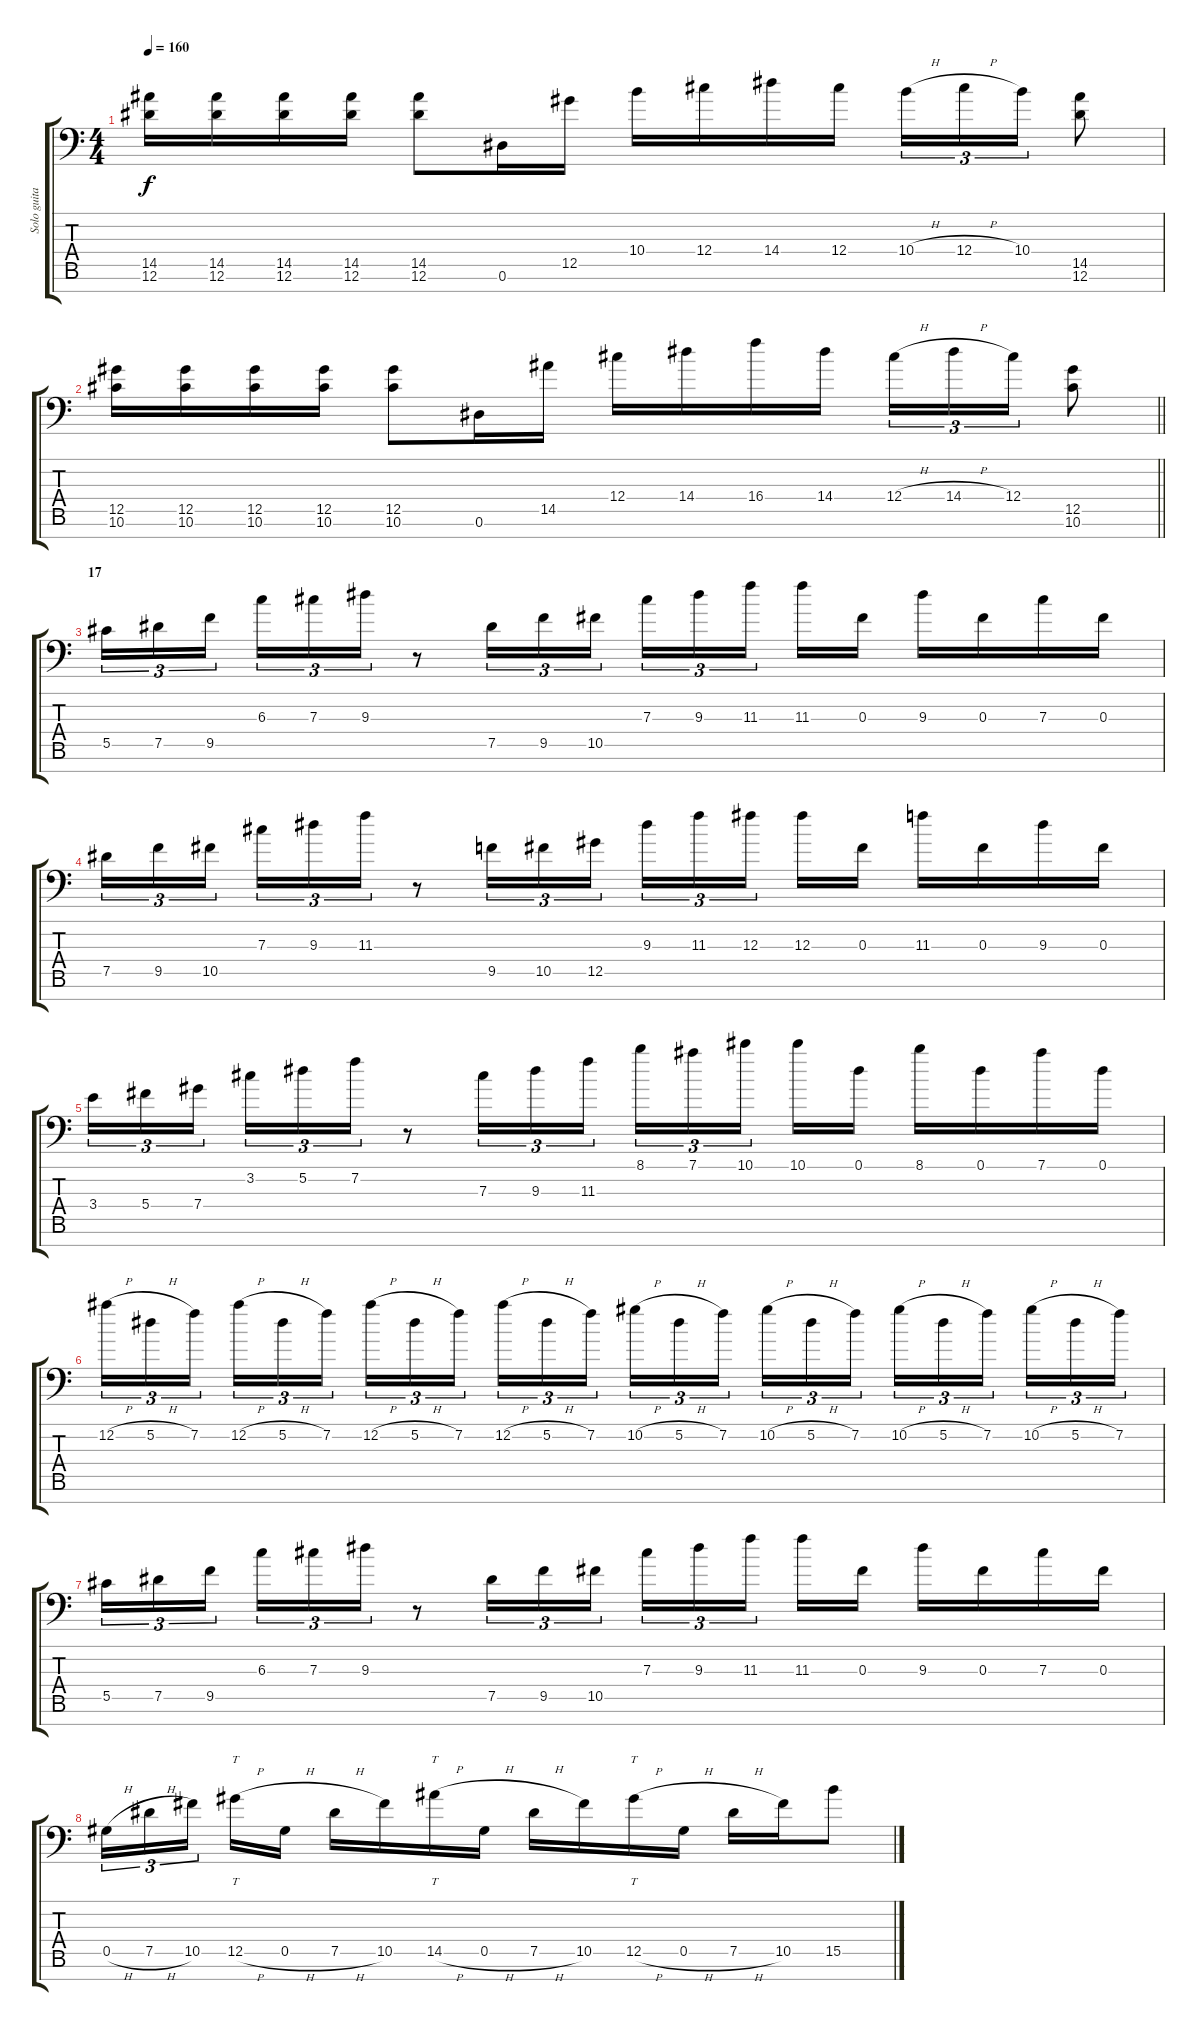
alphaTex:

\track ("Solo guitar" "Solo guita") {instrument distortionguitar}
\staff {score tabs}
\tuning (Eb4 Bb3 Gb3 Db3 Ab2 Eb2 Ab1) {hide}
\ts (4 4)
\tempo 160
\clef f4
\ks c
(14.5 12.6).16{dy f} (14.5 12.6).16 (14.5 12.6).16 (14.5 12.6).16 (14.5 12.6).8 0.6.16 12.5.16 10.4.16 12.4.16 14.4.16 12.4.16 10.4{h}.16{tu (3 2)} 12.4{h}.16{tu (3 2)} 10.4.16{tu (3 2)} (14.5 12.6).8 |
\barLineRight lightlight
(12.5 10.6).16 (12.5 10.6).16 (12.5 10.6).16 (12.5 10.6).16 (12.5 10.6).8 0.6.16 14.5.16 12.4.16 14.4.16 16.4.16 14.4.16 12.4{h}.16{tu (3 2)} 14.4{h}.16{tu (3 2)} 12.4.16{tu (3 2)} (12.5 10.6).8 |
\section ("" "17")
5.5.16{tu (3 2)} 7.5.16{tu (3 2)} 9.5.16{tu (3 2) beam splitsecondary} 6.3.16{tu (3 2)} 7.3.16{tu (3 2)} 9.3.16{tu (3 2)} r.8 7.5.16{tu (3 2)} 9.5.16{tu (3 2)} 10.5.16{tu (3 2)} 7.3.16{tu (3 2)} 9.3.16{tu (3 2)} 11.3.16{tu (3 2) beam splitsecondary} 11.3.16 0.3.16 9.3.16 0.3.16 7.3.16 0.3.16 |
7.5.16{tu (3 2)} 9.5.16{tu (3 2)} 10.5.16{tu (3 2) beam splitsecondary} 7.3.16{tu (3 2)} 9.3.16{tu (3 2)} 11.3.16{tu (3 2)} r.8 9.5.16{tu (3 2)} 10.5.16{tu (3 2)} 12.5.16{tu (3 2)} 9.3.16{tu (3 2)} 11.3.16{tu (3 2)} 12.3.16{tu (3 2) beam splitsecondary} 12.3.16 0.3.16 11.3.16 0.3.16 9.3.16 0.3.16 |
3.4.16{tu (3 2)} 5.4.16{tu (3 2)} 7.4.16{tu (3 2) beam splitsecondary} 3.2.16{tu (3 2)} 5.2.16{tu (3 2)} 7.2.16{tu (3 2)} r.8 7.3.16{tu (3 2)} 9.3.16{tu (3 2)} 11.3.16{tu (3 2)} 8.1.16{tu (3 2)} 7.1.16{tu (3 2)} 10.1.16{tu (3 2) beam splitsecondary} 10.1.16 0.1.16 8.1.16 0.1.16 7.1.16 0.1.16 |
12.2{h}.16{tu (3 2)} 5.2{h}.16{tu (3 2)} 7.2.16{tu (3 2) beam splitsecondary} 12.2{h}.16{tu (3 2)} 5.2{h}.16{tu (3 2)} 7.2.16{tu (3 2)} 12.2{h}.16{tu (3 2)} 5.2{h}.16{tu (3 2)} 7.2.16{tu (3 2) beam splitsecondary} 12.2{h}.16{tu (3 2)} 5.2{h}.16{tu (3 2)} 7.2.16{tu (3 2)} 10.2{h}.16{tu (3 2)} 5.2{h}.16{tu (3 2)} 7.2.16{tu (3 2) beam splitsecondary} 10.2{h}.16{tu (3 2)} 5.2{h}.16{tu (3 2)} 7.2.16{tu (3 2)} 10.2{h}.16{tu (3 2)} 5.2{h}.16{tu (3 2)} 7.2.16{tu (3 2) beam splitsecondary} 10.2{h}.16{tu (3 2)} 5.2{h}.16{tu (3 2)} 7.2.16{tu (3 2)} |
5.5.16{tu (3 2)} 7.5.16{tu (3 2)} 9.5.16{tu (3 2) beam splitsecondary} 6.3.16{tu (3 2)} 7.3.16{tu (3 2)} 9.3.16{tu (3 2)} r.8 7.5.16{tu (3 2)} 9.5.16{tu (3 2)} 10.5.16{tu (3 2)} 7.3.16{tu (3 2)} 9.3.16{tu (3 2)} 11.3.16{tu (3 2) beam splitsecondary} 11.3.16 0.3.16 9.3.16 0.3.16 7.3.16 0.3.16 |
0.5{h}.16{tu (3 2)} 7.5{h}.16{tu (3 2)} 10.5.16{tu (3 2) beam splitsecondary} 12.5{h}.16{tt} 0.5{h}.16 7.5{h}.16 10.5.16 14.5{h}.16{tt} 0.5{h}.16 7.5{h}.16 10.5.16 12.5{h}.16{tt} 0.5{h}.16 7.5{h}.16 10.5.16 15.5.8
